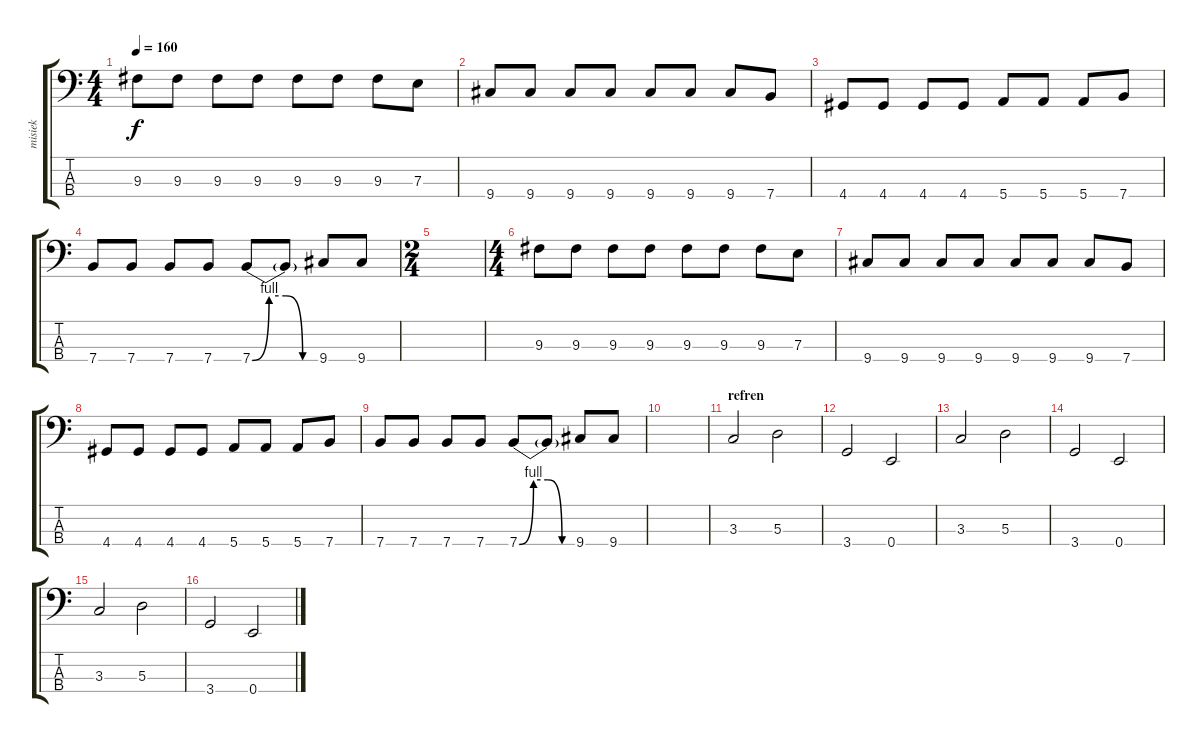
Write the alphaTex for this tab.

\track ("misiek" "misiek") {instrument electricbasspick}
\staff {score tabs}
\tuning (G2 D2 A1 E1) {hide}
\ts (4 4)
\tempo 160
\clef f4
\ks c
9.3.8{dy f} 9.3.8 9.3.8 9.3.8 9.3.8 9.3.8 9.3.8 7.3.8 |
9.4.8 9.4.8 9.4.8 9.4.8 9.4.8 9.4.8 9.4.8 7.4.8 |
4.4.8 4.4.8 4.4.8 4.4.8 5.4.8 5.4.8 5.4.8 7.4.8 |
7.4.8 7.4.8 7.4.8 7.4.8 7.4{be (custom 0 0 15 4 30 4 45 0 60 0)}.8 7.4{t}.8 9.4.8 9.4.8 |
\ts (2 4)
|
\ts (4 4)
9.3.8 9.3.8 9.3.8 9.3.8 9.3.8 9.3.8 9.3.8 7.3.8 |
9.4.8 9.4.8 9.4.8 9.4.8 9.4.8 9.4.8 9.4.8 7.4.8 |
4.4.8 4.4.8 4.4.8 4.4.8 5.4.8 5.4.8 5.4.8 7.4.8 |
7.4.8 7.4.8 7.4.8 7.4.8 7.4{be (custom 0 0 15 4 30 4 45 0 60 0)}.8 7.4{t}.8 9.4.8 9.4.8 |
|
\section ("" "refren")
3.3.2 5.3.2 |
3.4.2 0.4.2 |
3.3.2 5.3.2 |
3.4.2 0.4.2 |
3.3.2 5.3.2 |
3.4.2 0.4.2
